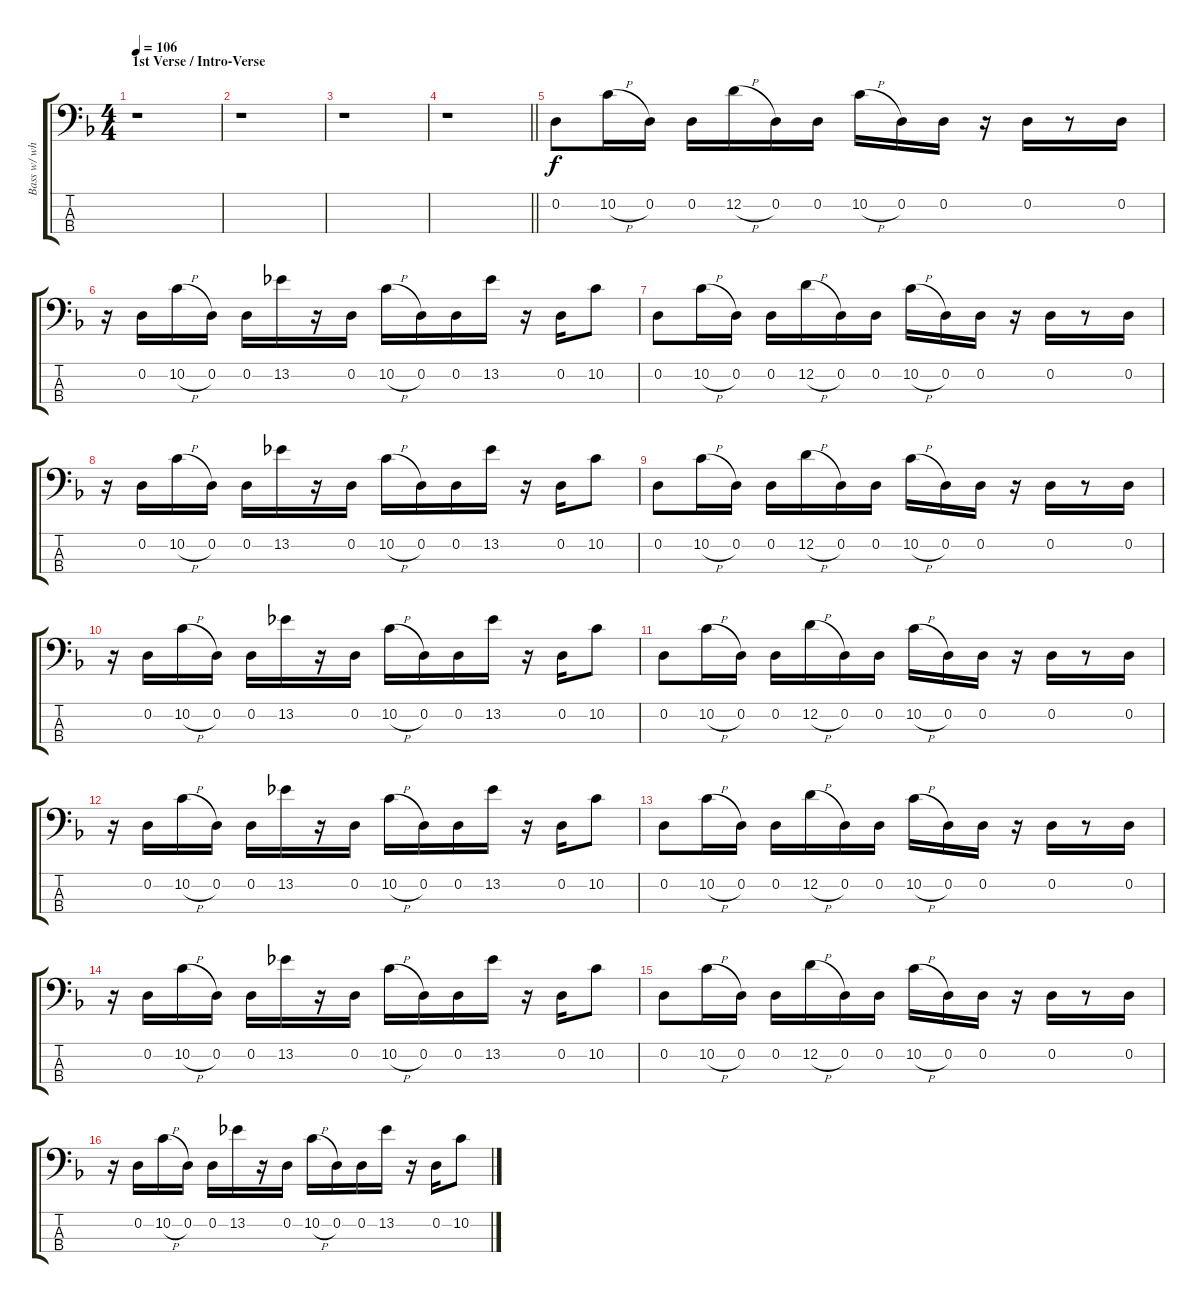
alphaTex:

\track ("Bass w/ whammy and wah" "Bass w/ wh") {instrument electricbasspick}
\staff {score tabs}
\tuning (G2 D2 A1 D1) {hide}
\ts (4 4)
\section ("" "1st Verse / Intro-Verse")
\tempo 106
\clef f4
\ks dminor
r.1{dy f instrument electricbasspick} |
r.1 |
r.1 |
\barLineRight lightlight
r.1 |
0.2.8 10.2{h}.16 0.2.16 0.2.16 12.2{h}.16 0.2.16 0.2.16 10.2{h}.16 0.2.16 0.2.16 r.16 0.2.16 r.8 0.2.16 |
r.16 0.2.16 10.2{h}.16 0.2.16 0.2.16 13.2.16 r.16 0.2.16 10.2{h}.16 0.2.16 0.2.16 13.2.16 r.16 0.2.16 10.2.8 |
0.2.8 10.2{h}.16 0.2.16 0.2.16 12.2{h}.16 0.2.16 0.2.16 10.2{h}.16 0.2.16 0.2.16 r.16 0.2.16 r.8 0.2.16 |
r.16 0.2.16 10.2{h}.16 0.2.16 0.2.16 13.2.16 r.16 0.2.16 10.2{h}.16 0.2.16 0.2.16 13.2.16 r.16 0.2.16 10.2.8 |
0.2.8 10.2{h}.16 0.2.16 0.2.16 12.2{h}.16 0.2.16 0.2.16 10.2{h}.16 0.2.16 0.2.16 r.16 0.2.16 r.8 0.2.16 |
r.16 0.2.16 10.2{h}.16 0.2.16 0.2.16 13.2.16 r.16 0.2.16 10.2{h}.16 0.2.16 0.2.16 13.2.16 r.16 0.2.16 10.2.8 |
0.2.8 10.2{h}.16 0.2.16 0.2.16 12.2{h}.16 0.2.16 0.2.16 10.2{h}.16 0.2.16 0.2.16 r.16 0.2.16 r.8 0.2.16 |
r.16 0.2.16 10.2{h}.16 0.2.16 0.2.16 13.2.16 r.16 0.2.16 10.2{h}.16 0.2.16 0.2.16 13.2.16 r.16 0.2.16 10.2.8 |
0.2.8 10.2{h}.16 0.2.16 0.2.16 12.2{h}.16 0.2.16 0.2.16 10.2{h}.16 0.2.16 0.2.16 r.16 0.2.16 r.8 0.2.16 |
r.16 0.2.16 10.2{h}.16 0.2.16 0.2.16 13.2.16 r.16 0.2.16 10.2{h}.16 0.2.16 0.2.16 13.2.16 r.16 0.2.16 10.2.8 |
0.2.8 10.2{h}.16 0.2.16 0.2.16 12.2{h}.16 0.2.16 0.2.16 10.2{h}.16 0.2.16 0.2.16 r.16 0.2.16 r.8 0.2.16 |
r.16 0.2.16 10.2{h}.16 0.2.16 0.2.16 13.2.16 r.16 0.2.16 10.2{h}.16 0.2.16 0.2.16 13.2.16 r.16 0.2.16 10.2.8
